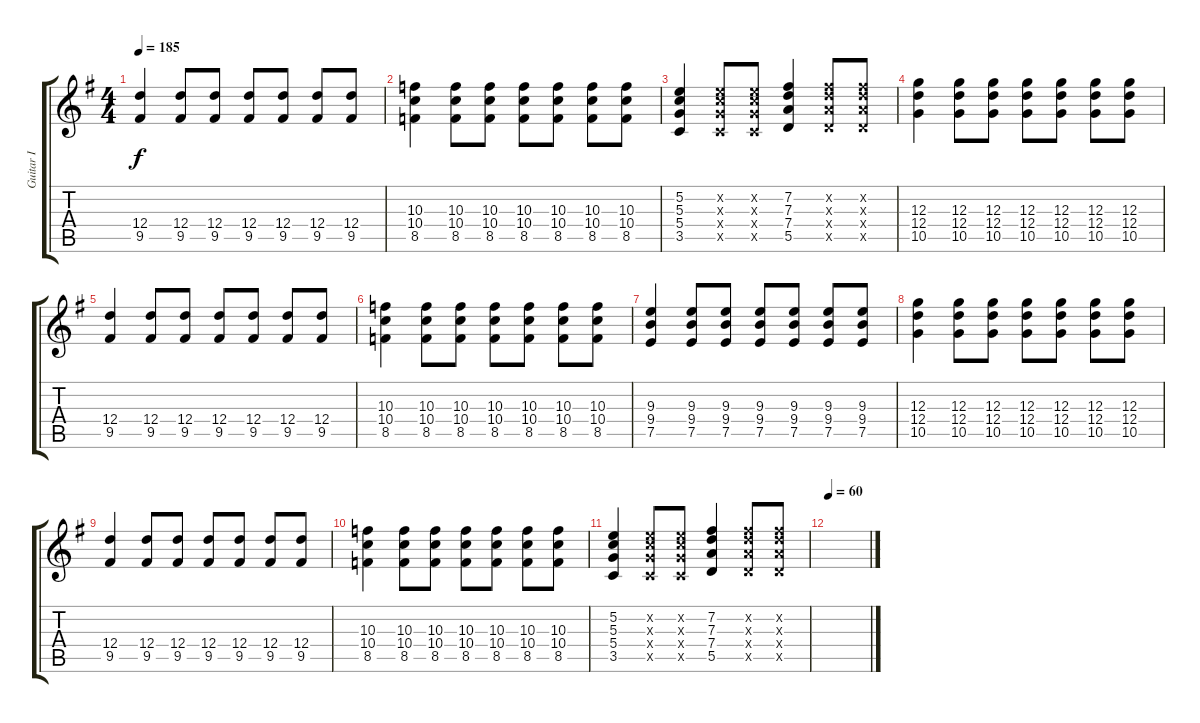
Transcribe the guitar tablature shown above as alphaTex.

\track ("Guitar I" "Guitar I") {instrument overdrivenguitar}
\staff {score tabs}
\tuning (E4 B3 G3 D3 A2 E2) {hide}
\ts (4 4)
\tempo 185
\clef g2
\ks g
(12.4 9.5).4{dy f} (12.4 9.5).8 (12.4 9.5).8 (12.4 9.5).8 (12.4 9.5).8 (12.4 9.5).8 (12.4 9.5).8 |
(10.3 10.4 8.5).4 (10.3 10.4 8.5).8 (10.3 10.4 8.5).8 (10.3 10.4 8.5).8 (10.3 10.4 8.5).8 (10.3 10.4 8.5).8 (10.3 10.4 8.5).8 |
(5.2 5.3 5.4 3.5).4 (5.2{x} 5.3{x} 5.4{x} 3.5{x}).8 (5.2{x} 5.3{x} 5.4{x} 3.5{x}).8 (7.2 7.3 7.4 5.5).4 (7.2{x} 7.3{x} 7.4{x} 5.5{x}).8 (7.2{x} 7.3{x} 7.4{x} 5.5{x}).8 |
(12.3 12.4 10.5).4 (12.3 12.4 10.5).8 (12.3 12.4 10.5).8 (12.3 12.4 10.5).8 (12.3 12.4 10.5).8 (12.3 12.4 10.5).8 (12.3 12.4 10.5).8 |
(12.4 9.5).4 (12.4 9.5).8 (12.4 9.5).8 (12.4 9.5).8 (12.4 9.5).8 (12.4 9.5).8 (12.4 9.5).8 |
(10.3 10.4 8.5).4 (10.3 10.4 8.5).8 (10.3 10.4 8.5).8 (10.3 10.4 8.5).8 (10.3 10.4 8.5).8 (10.3 10.4 8.5).8 (10.3 10.4 8.5).8 |
(9.3 9.4 7.5).4 (9.3 9.4 7.5).8 (9.3 9.4 7.5).8 (9.3 9.4 7.5).8 (9.3 9.4 7.5).8 (9.3 9.4 7.5).8 (9.3 9.4 7.5).8 |
(12.3 12.4 10.5).4 (12.3 12.4 10.5).8 (12.3 12.4 10.5).8 (12.3 12.4 10.5).8 (12.3 12.4 10.5).8 (12.3 12.4 10.5).8 (12.3 12.4 10.5).8 |
(12.4 9.5).4 (12.4 9.5).8 (12.4 9.5).8 (12.4 9.5).8 (12.4 9.5).8 (12.4 9.5).8 (12.4 9.5).8 |
(10.3 10.4 8.5).4 (10.3 10.4 8.5).8 (10.3 10.4 8.5).8 (10.3 10.4 8.5).8 (10.3 10.4 8.5).8 (10.3 10.4 8.5).8 (10.3 10.4 8.5).8 |
(5.2 5.3 5.4 3.5).4 (5.2{x} 5.3{x} 5.4{x} 3.5{x}).8 (5.2{x} 5.3{x} 5.4{x} 3.5{x}).8 (7.2 7.3 7.4 5.5).4 (7.2{x} 7.3{x} 7.4{x} 5.5{x}).8 (7.2{x} 7.3{x} 7.4{x} 5.5{x}).8 |
\tempo 60
